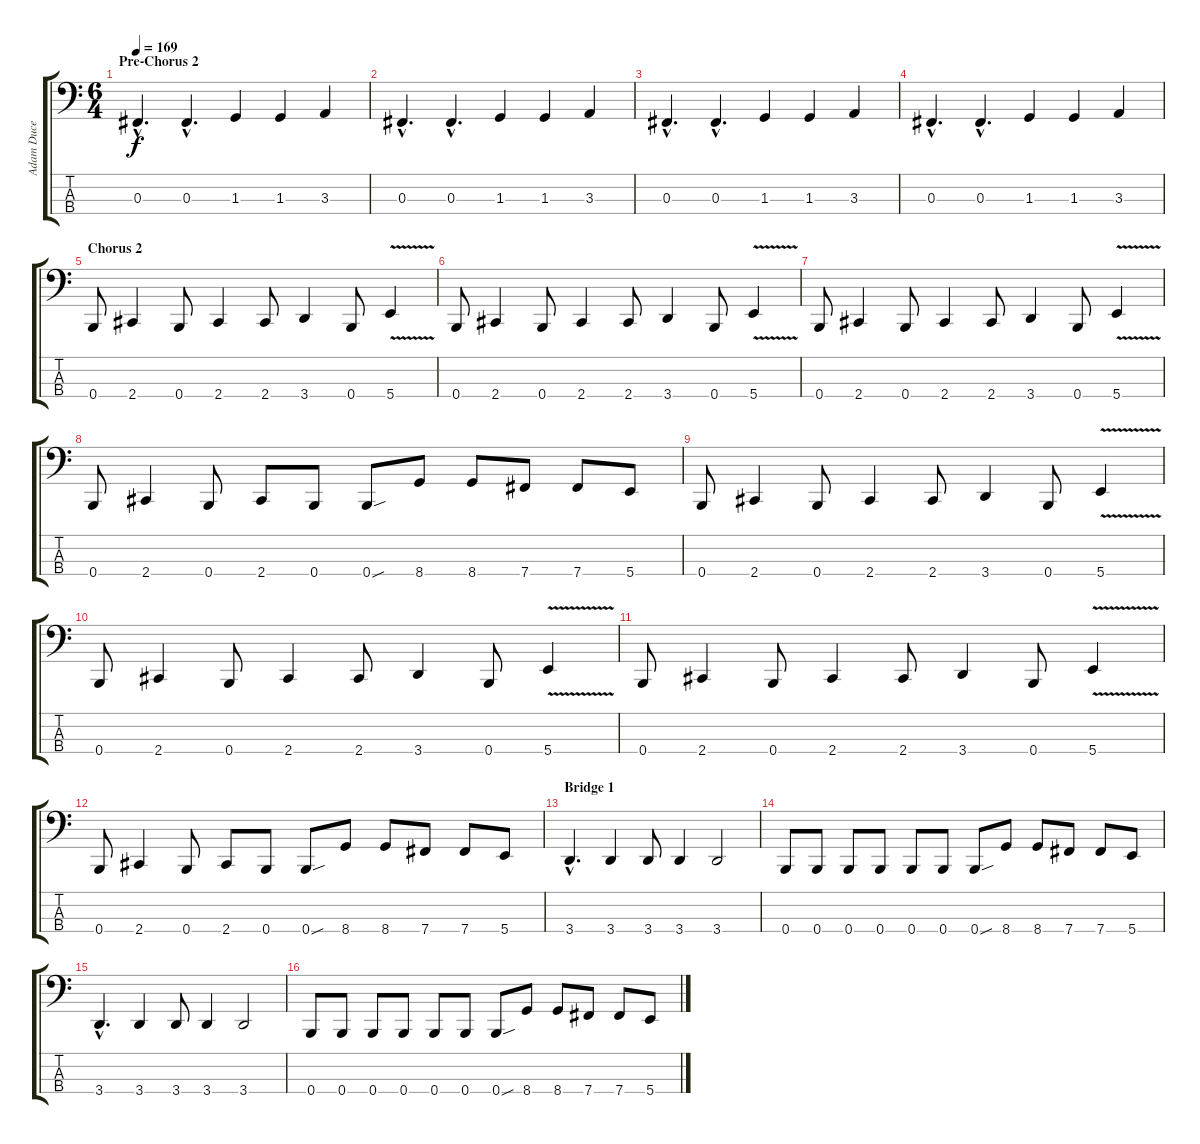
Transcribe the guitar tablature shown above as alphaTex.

\track ("Adam Duce" "Adam Duce") {instrument synthbass2}
\staff {score tabs}
\tuning (E2 B1 Gb1 B0) {hide}
\ts (6 4)
\section ("" "Pre-Chorus 2")
\tempo 169
\clef f4
\ks c
0.3{hac}.4{d dy f} 0.3{hac}.4{d} 1.3.4 1.3.4 3.3.4 |
0.3{hac}.4{d} 0.3{hac}.4{d} 1.3.4 1.3.4 3.3.4 |
0.3{hac}.4{d} 0.3{hac}.4{d} 1.3.4 1.3.4 3.3.4 |
0.3{hac}.4{d} 0.3{hac}.4{d} 1.3.4 1.3.4 3.3.4 |
\section ("" "Chorus 2")
0.4.8 2.4.4 0.4.8 2.4.4 2.4.8 3.4.4 0.4.8 5.4{v}.4 |
0.4.8 2.4.4 0.4.8 2.4.4 2.4.8 3.4.4 0.4.8 5.4{v}.4 |
0.4.8 2.4.4 0.4.8 2.4.4 2.4.8 3.4.4 0.4.8 5.4{v}.4 |
0.4.8 2.4.4 0.4.8 2.4.8 0.4.8 0.4{sou}.8 8.4.8 8.4.8 7.4.8 7.4.8 5.4.8 |
0.4.8 2.4.4 0.4.8 2.4.4 2.4.8 3.4.4 0.4.8 5.4{v}.4 |
0.4.8 2.4.4 0.4.8 2.4.4 2.4.8 3.4.4 0.4.8 5.4{v}.4 |
0.4.8 2.4.4 0.4.8 2.4.4 2.4.8 3.4.4 0.4.8 5.4{v}.4 |
0.4.8 2.4.4 0.4.8 2.4.8 0.4.8 0.4{sou}.8 8.4.8 8.4.8 7.4.8 7.4.8 5.4.8 |
\section ("" "Bridge 1")
3.4{hac}.4{d} 3.4.4 3.4.8 3.4.4 3.4.2 |
0.4.8 0.4.8 0.4.8 0.4.8 0.4.8 0.4.8 0.4{sou}.8 8.4.8 8.4.8 7.4.8 7.4.8 5.4.8 |
3.4{hac}.4{d} 3.4.4 3.4.8 3.4.4 3.4.2 |
0.4.8 0.4.8 0.4.8 0.4.8 0.4.8 0.4.8 0.4{sou}.8 8.4.8 8.4.8 7.4.8 7.4.8 5.4.8
